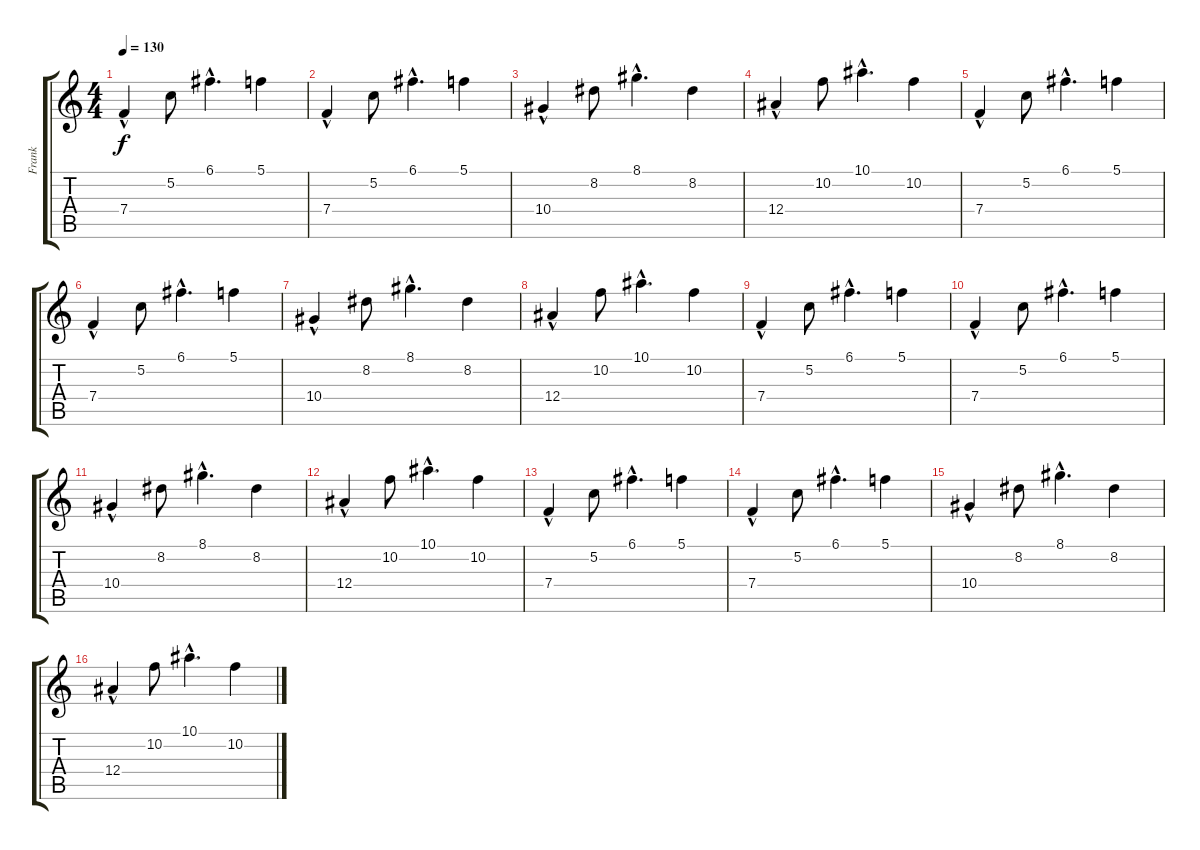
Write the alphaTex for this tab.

\track ("Frank" "Frank") {instrument distortionguitar}
\staff {score tabs}
\tuning (C4 G3 Eb3 Bb2 F2 C2) {hide}
\ts (4 4)
\tempo 130
\clef g2
\ks c
7.4{hac}.4{dy f instrument distortionguitar} 5.2.8 6.1{hac}.4{d} 5.1.4 |
7.4{hac}.4 5.2.8 6.1{hac}.4{d} 5.1.4 |
10.4{hac}.4 8.2.8 8.1{hac}.4{d} 8.2.4 |
12.4{hac}.4 10.2.8 10.1{hac}.4{d} 10.2.4 |
7.4{hac}.4 5.2.8 6.1{hac}.4{d} 5.1.4 |
7.4{hac}.4 5.2.8 6.1{hac}.4{d} 5.1.4 |
10.4{hac}.4 8.2.8 8.1{hac}.4{d} 8.2.4 |
12.4{hac}.4 10.2.8 10.1{hac}.4{d} 10.2.4 |
7.4{hac}.4 5.2.8 6.1{hac}.4{d} 5.1.4 |
7.4{hac}.4 5.2.8 6.1{hac}.4{d} 5.1.4 |
10.4{hac}.4 8.2.8 8.1{hac}.4{d} 8.2.4 |
12.4{hac}.4 10.2.8 10.1{hac}.4{d} 10.2.4 |
7.4{hac}.4 5.2.8 6.1{hac}.4{d} 5.1.4 |
7.4{hac}.4 5.2.8 6.1{hac}.4{d} 5.1.4 |
10.4{hac}.4 8.2.8 8.1{hac}.4{d} 8.2.4 |
12.4{hac}.4 10.2.8 10.1{hac}.4{d} 10.2.4
